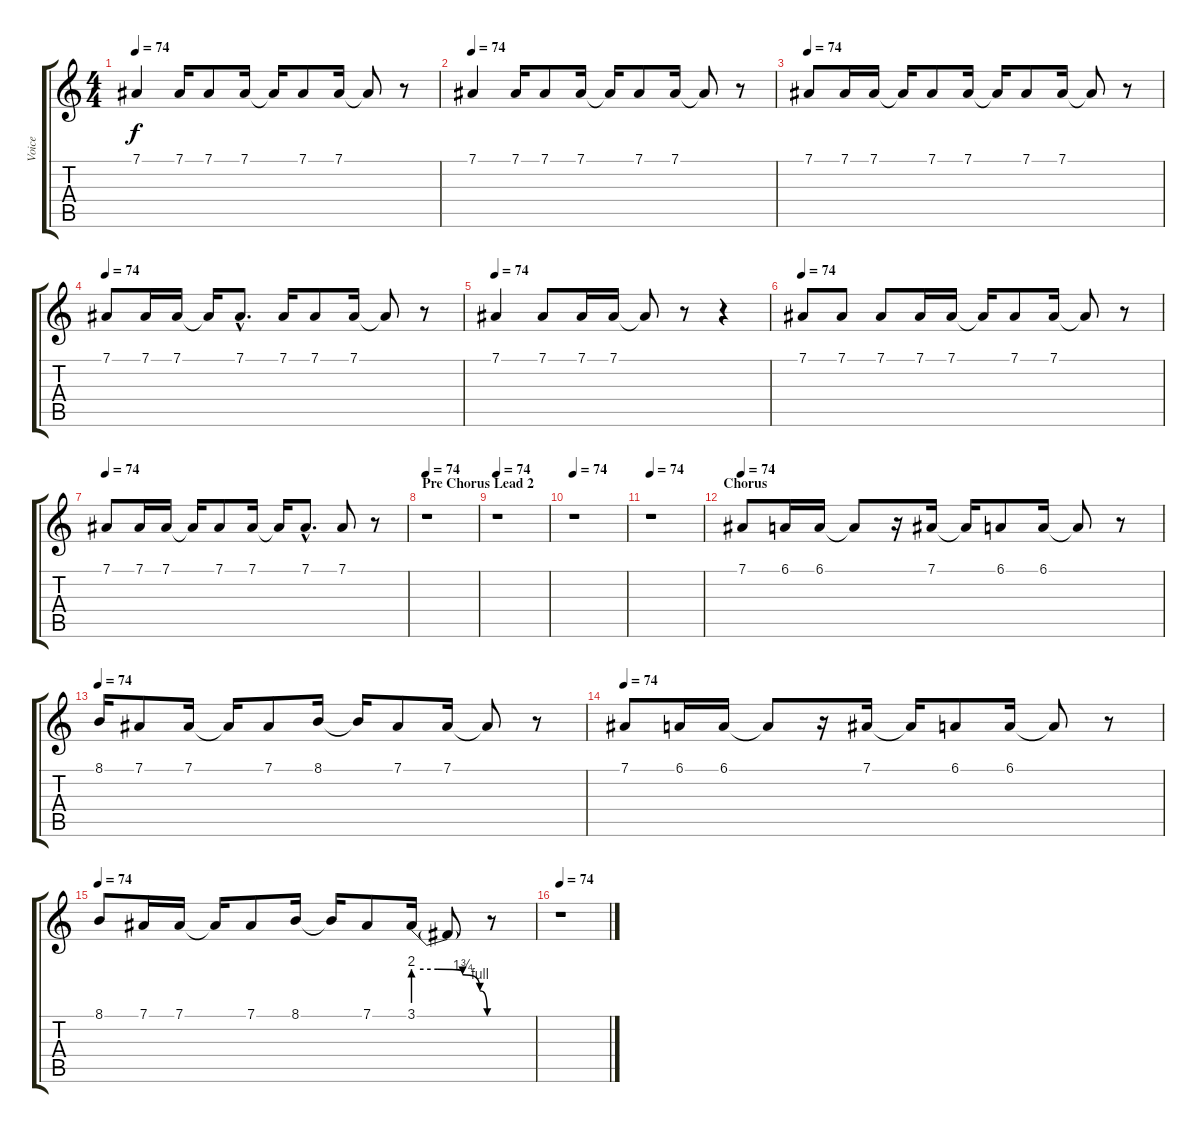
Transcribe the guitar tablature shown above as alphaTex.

\track ("Voice" "Voice") {instrument lead6voice}
\staff {score tabs}
\tuning (Eb4 Bb3 Gb3 Db3 Ab2 Eb2) {hide}
\ts (4 4)
\tempo 74
\clef g2
\ks c
7.1.4{dy f} 7.1.16 7.1.8 7.1.16 7.1{t}.16 7.1.8 7.1.16 7.1{t}.8 r.8 |
\tempo 74
7.1.4 7.1.16 7.1.8 7.1.16 7.1{t}.16 7.1.8 7.1.16 7.1{t}.8 r.8 |
\tempo 74
7.1.8 7.1.16 7.1.16 7.1{t}.16 7.1.8 7.1.16 7.1{t}.16 7.1.8 7.1.16 7.1{t}.8 r.8 |
\tempo 74
7.1.8 7.1.16 7.1.16 7.1{t}.16 7.1{hac}.8{d} 7.1.16 7.1.8 7.1.16 7.1{t}.8 r.8 |
\tempo 74
7.1.4 7.1.8 7.1.16 7.1.16 7.1{t}.8 r.8 r.4 |
\tempo 74
7.1.8 7.1.8 7.1.8 7.1.16 7.1.16 7.1{t}.16 7.1.8 7.1.16 7.1{t}.8 r.8 |
\tempo 74
7.1.8 7.1.16 7.1.16 7.1{t}.16 7.1.8 7.1.16 7.1{t}.16 7.1{hac}.8{d} 7.1.8 r.8 |
\section ("" "Pre Chorus Lead 2")
\tempo 74
r.1 |
\tempo 74
r.1 |
\tempo 74
r.1 |
\tempo 74
r.1 |
\section ("" "Chorus")
\tempo 74
7.1.8 6.1.16 6.1.16 6.1{t}.8 r.16 7.1.16 7.1{t}.16 6.1.8 6.1.16 6.1{t}.8 r.8 |
\tempo 74
8.1.16 7.1.8 7.1.16 7.1{t}.16 7.1.8 8.1.16 8.1{t}.16 7.1.8 7.1.16 7.1{t}.8 r.8 |
\tempo 74
7.1.8 6.1.16 6.1.16 6.1{t}.8 r.16 7.1.16 7.1{t}.16 6.1.8 6.1.16 6.1{t}.8 r.8 |
\tempo 74
8.1.8 7.1.16 7.1.16 7.1{t}.16 7.1.8 8.1.16 8.1{t}.16 7.1.8 3.1{be (custom 0 8 20 8 40 7 54 4 60 0)}.16 3.1{t}.8 r.8 |
\tempo 74
r.1
